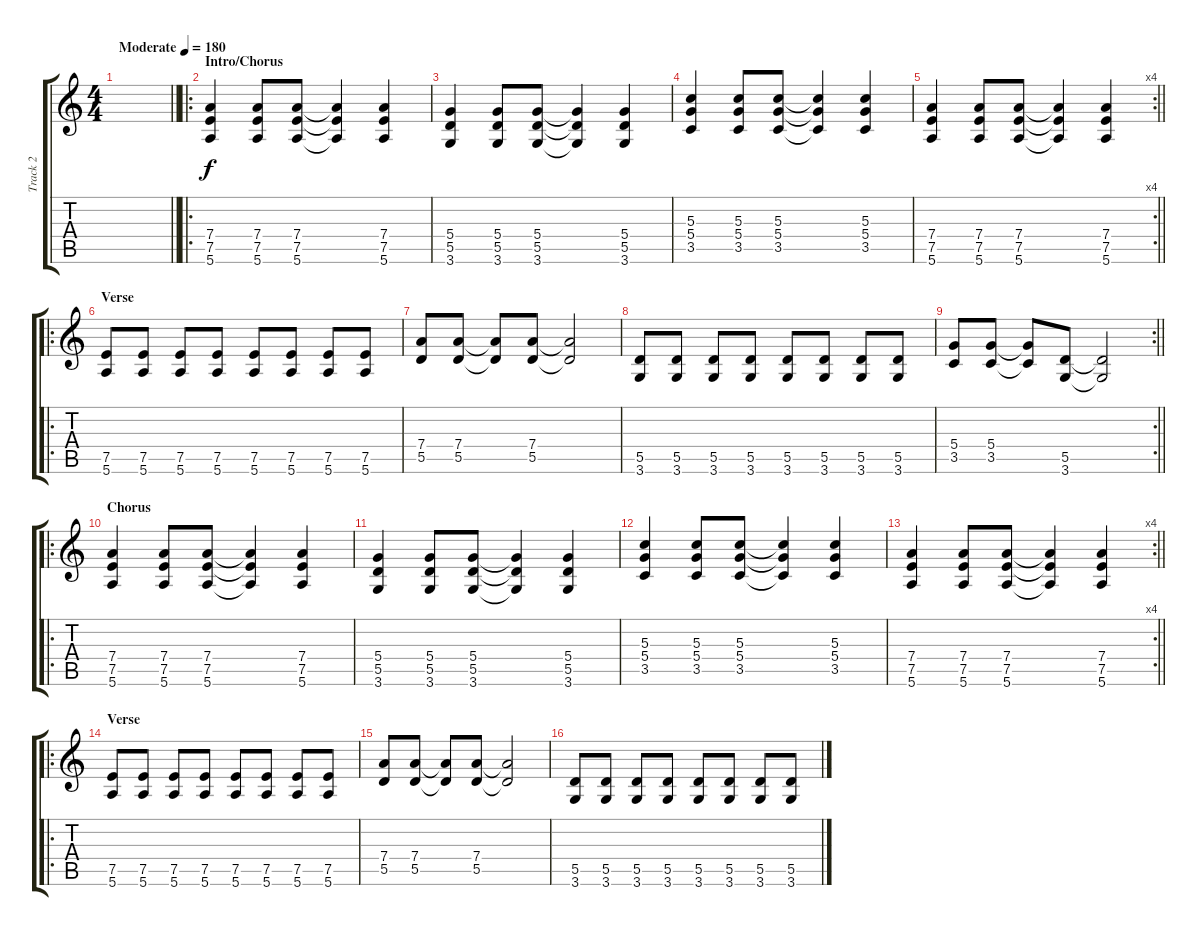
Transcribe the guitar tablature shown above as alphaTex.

\track ("Track 2" "Track 2") {instrument distortionguitar}
\staff {score tabs}
\tuning (E4 B3 G3 D3 A2 E2) {hide}
\ts (4 4)
\tempo (180 "Moderate")
\clef g2
\barLineRight lightlight
\ks c
|
\ro
\section ("" "Intro/Chorus")
(7.4 7.5 5.6).4 (7.4 7.5 5.6).8 (7.4 7.5 5.6).8 (7.4{t} 7.5{t} 5.6{t}).4 (7.4 7.5 5.6).4 |
(5.4 5.5 3.6).4 (5.4 5.5 3.6).8 (5.4 5.5 3.6).8 (5.4{t} 5.5{t} 3.6{t}).4 (5.4 5.5 3.6).4 |
(5.3 5.4 3.5).4 (5.3 5.4 3.5).8 (5.3 5.4 3.5).8 (5.3{t} 5.4{t} 3.5{t}).4 (5.3 5.4 3.5).4 |
\rc 4
\barLineRight lightlight
(7.4 7.5 5.6).4 (7.4 7.5 5.6).8 (7.4 7.5 5.6).8 (7.4{t} 7.5{t} 5.6{t}).4 (7.4 7.5 5.6).4 |
\ro
\section ("" "Verse")
(7.5 5.6).8 (7.5 5.6).8 (7.5 5.6).8 (7.5 5.6).8 (7.5 5.6).8 (7.5 5.6).8 (7.5 5.6).8 (7.5 5.6).8 |
(7.4 5.5).8 (7.4 5.5).8 (7.4{t} 5.5{t}).8 (7.4 5.5).8 (7.4{t} 5.5{t}).2 |
(5.5 3.6).8 (5.5 3.6).8 (5.5 3.6).8 (5.5 3.6).8 (5.5 3.6).8 (5.5 3.6).8 (5.5 3.6).8 (5.5 3.6).8 |
\rc 2
\barLineRight lightlight
(5.4 3.5).8 (5.4 3.5).8 (5.4{t} 3.5{t}).8 (5.5 3.6).8 (5.5{t} 3.6{t}).2 |
\ro
\section ("" "Chorus")
(7.4 7.5 5.6).4 (7.4 7.5 5.6).8 (7.4 7.5 5.6).8 (7.4{t} 7.5{t} 5.6{t}).4 (7.4 7.5 5.6).4 |
(5.4 5.5 3.6).4 (5.4 5.5 3.6).8 (5.4 5.5 3.6).8 (5.4{t} 5.5{t} 3.6{t}).4 (5.4 5.5 3.6).4 |
(5.3 5.4 3.5).4 (5.3 5.4 3.5).8 (5.3 5.4 3.5).8 (5.3{t} 5.4{t} 3.5{t}).4 (5.3 5.4 3.5).4 |
\rc 4
\barLineRight lightlight
(7.4 7.5 5.6).4 (7.4 7.5 5.6).8 (7.4 7.5 5.6).8 (7.4{t} 7.5{t} 5.6{t}).4 (7.4 7.5 5.6).4 |
\ro
\section ("" "Verse")
(7.5 5.6).8 (7.5 5.6).8 (7.5 5.6).8 (7.5 5.6).8 (7.5 5.6).8 (7.5 5.6).8 (7.5 5.6).8 (7.5 5.6).8 |
(7.4 5.5).8 (7.4 5.5).8 (7.4{t} 5.5{t}).8 (7.4 5.5).8 (7.4{t} 5.5{t}).2 |
(5.5 3.6).8 (5.5 3.6).8 (5.5 3.6).8 (5.5 3.6).8 (5.5 3.6).8 (5.5 3.6).8 (5.5 3.6).8 (5.5 3.6).8
